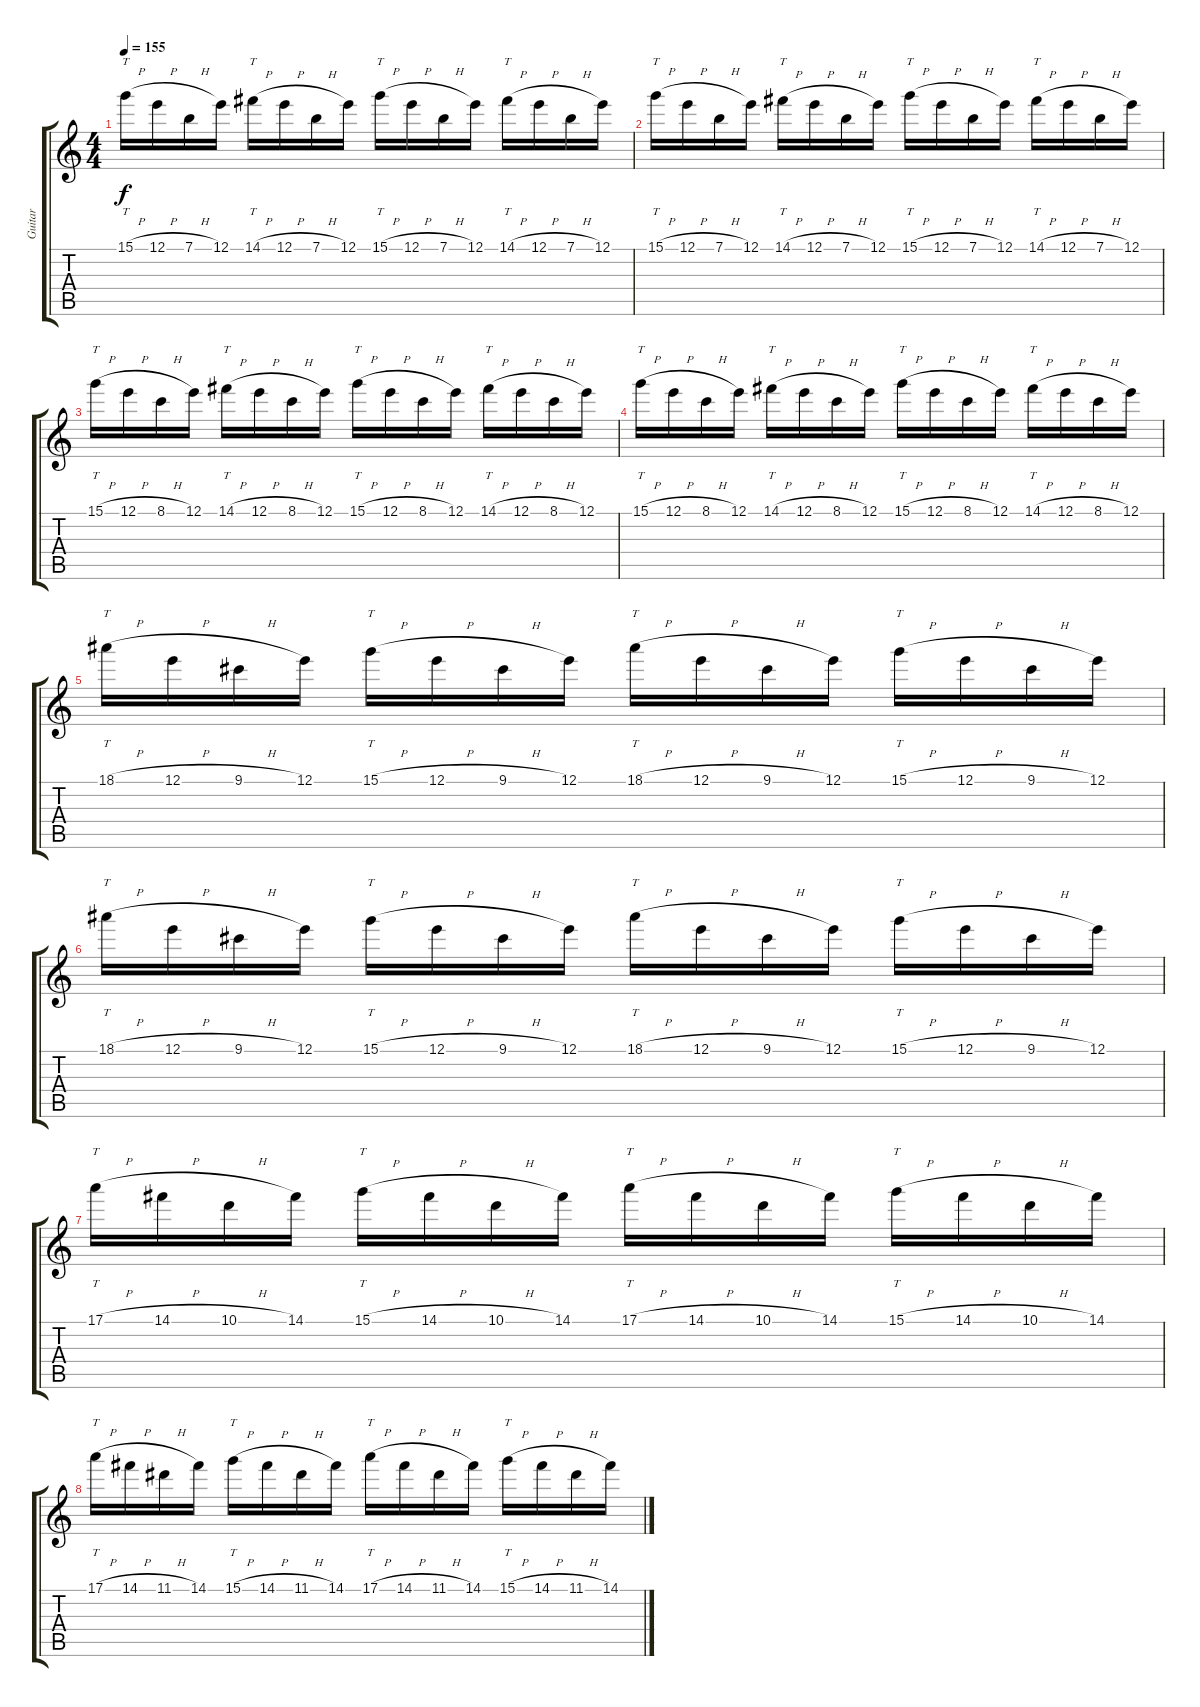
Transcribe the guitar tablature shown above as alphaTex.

\track ("Guitar" "Guitar") {instrument distortionguitar}
\staff {score tabs}
\tuning (E4 B3 G3 D3 A2 E2) {hide}
\ts (4 4)
\tempo 155
\clef g2
\ks c
15.1{h}.16{tt dy f} 12.1{h}.16 7.1{h}.16 12.1.16 14.1{h}.16{tt} 12.1{h}.16 7.1{h}.16 12.1.16 15.1{h}.16{tt} 12.1{h}.16 7.1{h}.16 12.1.16 14.1{h}.16{tt} 12.1{h}.16 7.1{h}.16 12.1.16 |
15.1{h}.16{tt} 12.1{h}.16 7.1{h}.16 12.1.16 14.1{h}.16{tt} 12.1{h}.16 7.1{h}.16 12.1.16 15.1{h}.16{tt} 12.1{h}.16 7.1{h}.16 12.1.16 14.1{h}.16{tt} 12.1{h}.16 7.1{h}.16 12.1.16 |
15.1{h}.16{tt} 12.1{h}.16 8.1{h}.16 12.1.16 14.1{h}.16{tt} 12.1{h}.16 8.1{h}.16 12.1.16 15.1{h}.16{tt} 12.1{h}.16 8.1{h}.16 12.1.16 14.1{h}.16{tt} 12.1{h}.16 8.1{h}.16 12.1.16 |
15.1{h}.16{tt} 12.1{h}.16 8.1{h}.16 12.1.16 14.1{h}.16{tt} 12.1{h}.16 8.1{h}.16 12.1.16 15.1{h}.16{tt} 12.1{h}.16 8.1{h}.16 12.1.16 14.1{h}.16{tt} 12.1{h}.16 8.1{h}.16 12.1.16 |
18.1{h}.16{tt} 12.1{h}.16 9.1{h}.16 12.1.16 15.1{h}.16{tt} 12.1{h}.16 9.1{h}.16 12.1.16 18.1{h}.16{tt} 12.1{h}.16 9.1{h}.16 12.1.16 15.1{h}.16{tt} 12.1{h}.16 9.1{h}.16 12.1.16 |
18.1{h}.16{tt} 12.1{h}.16 9.1{h}.16 12.1.16 15.1{h}.16{tt} 12.1{h}.16 9.1{h}.16 12.1.16 18.1{h}.16{tt} 12.1{h}.16 9.1{h}.16 12.1.16 15.1{h}.16{tt} 12.1{h}.16 9.1{h}.16 12.1.16 |
17.1{h}.16{tt} 14.1{h}.16 10.1{h}.16 14.1.16 15.1{h}.16{tt} 14.1{h}.16 10.1{h}.16 14.1.16 17.1{h}.16{tt} 14.1{h}.16 10.1{h}.16 14.1.16 15.1{h}.16{tt} 14.1{h}.16 10.1{h}.16 14.1.16 |
17.1{h}.16{tt} 14.1{h}.16 11.1{h}.16 14.1.16 15.1{h}.16{tt} 14.1{h}.16 11.1{h}.16 14.1.16 17.1{h}.16{tt} 14.1{h}.16 11.1{h}.16 14.1.16 15.1{h}.16{tt} 14.1{h}.16 11.1{h}.16 14.1.16
